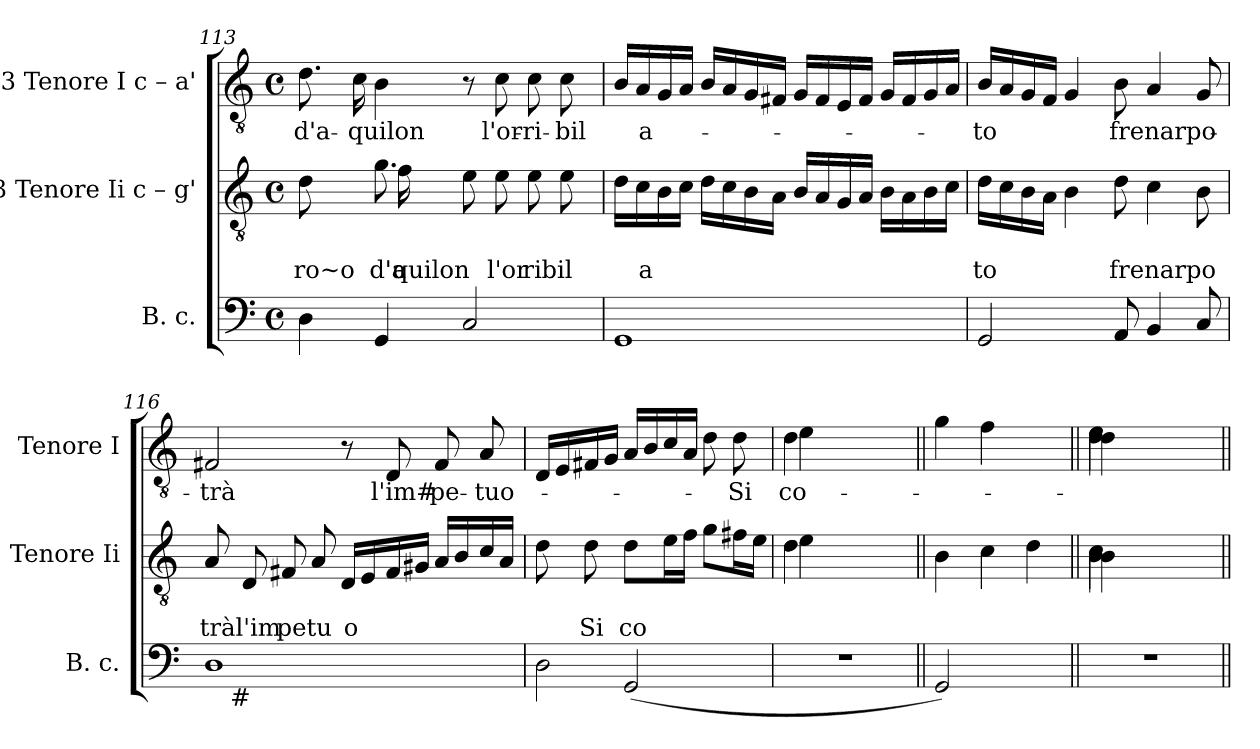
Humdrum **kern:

**kern	**kern	**text	**text	**kern	**text
*part3	*part2	*part2	*part2	*part1	*part1
*staff3	*staff2	*staff2	*staff2	*staff1	*staff1
*I"B. c.	*I"3 Tenore Ii c – g'	*	*	*I"3 Tenore I c – a'	*
*I'B. c.	*I'Tenore Ii	*	*	*I'Tenore I	*
*clefF4	*clefGv2	*	*	*clefGv2	*
*k[]	*k[]	*	*	*k[]	*
*C:	*C:	*	*	*C:	*
*M4/4	*M4/4	*	*	*M4/4	*
*met(c)	*met(c)	*	*	*met(c)	*
=113	=113	=113	=113	=113	=113
!	!	!	!LO:LY:b	!	!LO:LY:b
*	*^	*	*	*	*
4D\	8d\	4ryy	.	ro~o	8.d\	d'a-
.	8ryy	.	.	.	.	.
!	!	!	!	!	!	!LO:LY:b
.	.	.	.	.	16c\	-quilon
!	!	!	!	!LO:LY:b	!	!
4GG/	8.g\	16ryy	.	d'a	4B\	.
!	!	!	!	!LO:LY:b	!	!
.	.	16f\	.	quilon	.	.
.	.	8ryy	.	.	.	.
.	2ryy	.	.	.	.	.
2C/	.	8e\	.	.	8r	.
!	!	!	!	!LO:LY:b	!	!LO:LY:b
.	.	8e\	.	l'or	8c\	l'or-
!	!	!	!	!LO:LY:b	!	!LO:LY:b
.	.	8e\	.	ri	8c\	-ri-
!	!	!	!	!LO:LY:b	!	!LO:LY:b
.	.	8e\	.	bil	8c\	-bil
.	16ryy	.	.	.	.	.
*	*v	*v	*	*	*	*
!!LO:PB:g=z
=114	=114	=114	=114	=114	=114
1GG	16d\LL	.	.	16B/LL	.
!	!	!	!LO:LY:b:rj	!	!LO:LY:b:rj
.	16c\	.	a	16A/	a-
.	16B\	.	.	16G/	.
.	16c\JJ	.	.	16A/JJ	.
.	16d\LL	.	.	16B/LL	.
.	16c\	.	.	16A/	.
.	16B\	.	.	16G/	.
.	16A\JJ	.	.	16F#X/JJ	.
.	16B/LL	.	.	16G/LL	.
.	16A/	.	.	16F#/	.
.	16G/	.	.	16E/	.
.	16A/JJ	.	.	16F#/JJ	.
.	16B\LL	.	.	16G/LL	.
.	16A\	.	.	16F#/	.
.	16B\	.	.	16G/	.
.	16c\JJ	.	.	16A/JJ	.
=115	=115	=115	=115	=115	=115
!	!	!	!LO:LY:b	!	!LO:LY:b
2GG/	16d\LL	.	to	16B/LL	-to
.	16c\	.	.	16A/	.
.	16B\	.	.	16G/	.
.	16A\JJ	.	.	16F/JJ	.
.	4B\	.	.	4G/	.
!	!	!	!LO:LY:b	!	!LO:LY:b
8AA/	8d\	.	frenarpo	8B\	frenarpo-
4BB/	4c\	.	.	4A/	.
8C/	8B\	.	.	8G/	.
=116	=116	=116	=116	=116	=116
!	!	!	!LO:LY:b	!	!LO:LY:b
*^	*	*	*	*	*
1D	16.ryy	8A/	.	tràl'im	2F#X/	-trà
!	!LO:TX:b:t=#	!	!	!	!	!
.	2ryy	.	.	.	.	.
.	.	8D/	.	.	.	.
!	!	!	!	!LO:LY:b	!	!
.	.	8F#X/	.	petu	.	.
.	.	8A/	.	.	.	.
!	!	!	!	!LO:LY:b	!	!
.	.	16D/LL	.	o	8r	.
.	.	16E/	.	.	.	.
.	4ryy	.	.	.	.	.
!	!	!	!	!	!	!LO:LY:b:rj
.	.	16F#/	.	.	8D/	l'im#-
.	.	16G#X/JJ	.	.	.	.
!	!	!	!	!	!	!LO:LY:b
.	.	16A/LL	.	.	8F#/	-pe-
.	.	16B/	.	.	.	.
.	8ryy	.	.	.	.	.
!	!	!	!	!	!	!LO:LY:b
.	.	16c/	.	.	8A/	-tuo-
.	.	16A/JJ	.	.	.	.
.	32ryy	.	.	.	.	.
=117	=117	=117	=117	=117	=117	=117
2D\	4ryy	8d\	.	.	16D/LL	.
.	.	.	.	.	16E/	.
!	!	!	!	!LO:LY:b	!	!
.	.	8d\	.	Si	16F#X/	.
.	.	.	.	.	16G/JJ	.
!	!	!	!	!LO:LY:b	!	!
.	(<2GG/	8d\L	.	co	16A/LL	.
.	.	.	.	.	16B/	.
.	.	16e\L	.	.	16c/	.
.	.	16f\JJ	.	.	16A/JJ	.
4ryy	.	8g\L	.	.	8d\	.
!	!	!	!	!	!	!LO:LY:b
.	.	16f#X\L	.	.	8d\	-Si
.	.	16e\JJ	.	.	.	.
*v	*v	*	*	*	*	*
=118	=118	=118	=118	=118	=118
*	*^	*	*	*	*
*	*	*^	*	*	*	*
!	!	!	!	!	!	!	!LO:LY:b
*	*	*	*	*	*	*^	*
1r	4d\	4e\	4d\	.	.	4d\	4e\	co-
.	2.ryy	2.ryy	2.ryy	.	.	2.ryy	2.ryy	.
*	*v	*v	*v	*	*	*	*	*
*	*	*	*	*v	*v	*
!!LO:LB:g=z
=119||	=119||	=119||	=119||	=119||	=119||
2GG/)	4B\	.	.	4g\	.
.	4c\	.	.	4f\	.
4ryy	4d\	.	.	4ryy	.
=120||	=120||	=120||	=120||	=120||	=120||
*	*^	*	*	*^	*
*	*	*^	*	*	*	*^	*
*	*	*	*^	*	*	*	*	*^	*
1r	4c\	4B\	4c\	4B\	.	.	4e\	4d\	4e\	4d\	.
.	2.ryy	2.ryy	2.ryy	2.ryy	.	.	2.ryy	2.ryy	2.ryy	2.ryy	.
*	*v	*v	*v	*v	*	*	*	*	*	*	*
*	*	*	*	*v	*v	*v	*v	*
=||	=||	=||	=||	=||	=||
*-	*-	*-	*-	*-	*-
